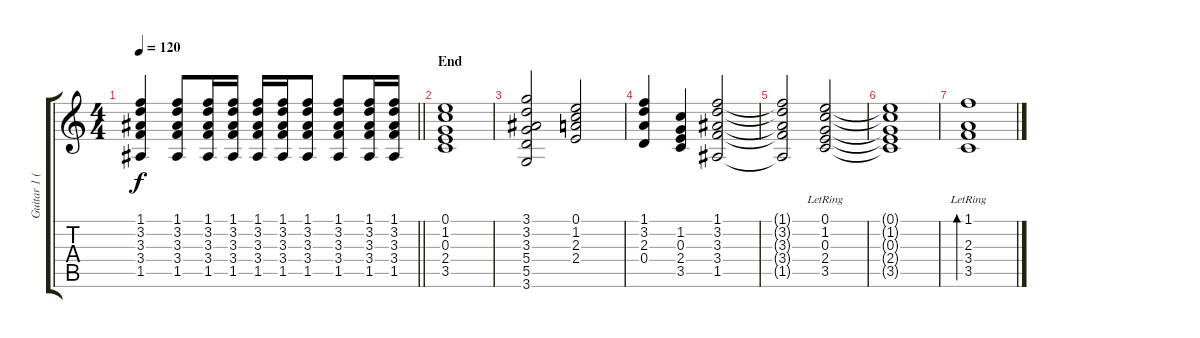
\track ("Guitar 1 (rhythm)" "Guitar 1 (") {instrument acousticguitarsteel}
\staff {score tabs}
\tuning (E4 B3 G3 D3 A2 E2) {hide}
\ts (4 4)
\tempo 120
\clef g2
\barLineRight lightlight
\ks c
(1.1 3.2 3.3 3.4 1.5).4{dy f} (1.1 3.2 3.3 3.4 1.5).8 (1.1 3.2 3.3 3.4 1.5).16 (1.1 3.2 3.3 3.4 1.5).16 (1.1 3.2 3.3 3.4 1.5).16 (1.1 3.2 3.3 3.4 1.5).16 (1.1 3.2 3.3 3.4 1.5).8 (1.1 3.2 3.3 3.4 1.5).8 (1.1 3.2 3.3 3.4 1.5).16 (1.1 3.2 3.3 3.4 1.5).16 |
\section ("" "End")
(0.1 1.2 0.3 2.4 3.5).1 |
(3.1 3.2 3.3 5.4 5.5 3.6).2 (0.1 1.2 2.3 2.4).2 |
(1.1 3.2 2.3 0.4).4 (1.2 0.3 2.4 3.5).4 (1.1 3.2 3.3 3.4 1.5).2 |
(1.1{t} 3.2{t} 3.3{t} 3.4{t} 1.5{t}).2 (0.1{lr} 1.2{lr} 0.3{lr} 2.4{lr} 3.5{lr}).2 |
(0.1{t} 1.2{t} 0.3{t} 2.4{t} 3.5{t}).1 |
(1.1{lr} 2.3{lr} 3.4{lr} 3.5{lr}).1{bd 240}
